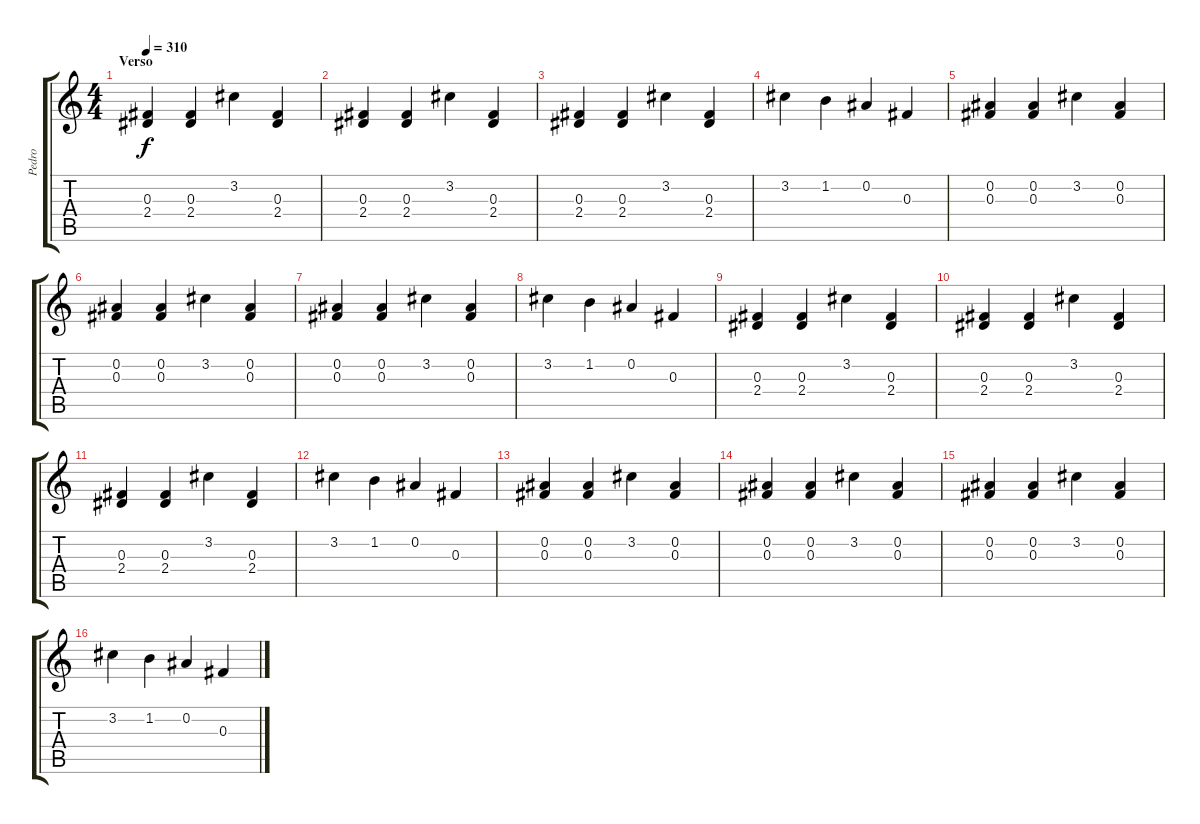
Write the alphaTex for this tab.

\track ("Pedro" "Pedro") {instrument overdrivenguitar}
\staff {score tabs}
\tuning (Eb4 Bb3 Gb3 Db3 Ab2 Eb2) {hide}
\ts (4 4)
\section ("" "Verso ")
\tempo 310
\clef g2
\ks c
(0.3 2.4).4{dy f} (0.3 2.4).4 3.2.4 (0.3 2.4).4 |
(0.3 2.4).4 (0.3 2.4).4 3.2.4 (0.3 2.4).4 |
(0.3 2.4).4 (0.3 2.4).4 3.2.4 (0.3 2.4).4 |
3.2.4 1.2.4 0.2.4 0.3.4 |
(0.2 0.3).4 (0.2 0.3).4 3.2.4 (0.2 0.3).4 |
(0.2 0.3).4 (0.2 0.3).4 3.2.4 (0.2 0.3).4 |
(0.2 0.3).4 (0.2 0.3).4 3.2.4 (0.2 0.3).4 |
3.2.4 1.2.4 0.2.4 0.3.4 |
(0.3 2.4).4 (0.3 2.4).4 3.2.4 (0.3 2.4).4 |
(0.3 2.4).4 (0.3 2.4).4 3.2.4 (0.3 2.4).4 |
(0.3 2.4).4 (0.3 2.4).4 3.2.4 (0.3 2.4).4 |
3.2.4 1.2.4 0.2.4 0.3.4 |
(0.2 0.3).4 (0.2 0.3).4 3.2.4 (0.2 0.3).4 |
(0.2 0.3).4 (0.2 0.3).4 3.2.4 (0.2 0.3).4 |
(0.2 0.3).4 (0.2 0.3).4 3.2.4 (0.2 0.3).4 |
3.2.4 1.2.4 0.2.4 0.3.4
